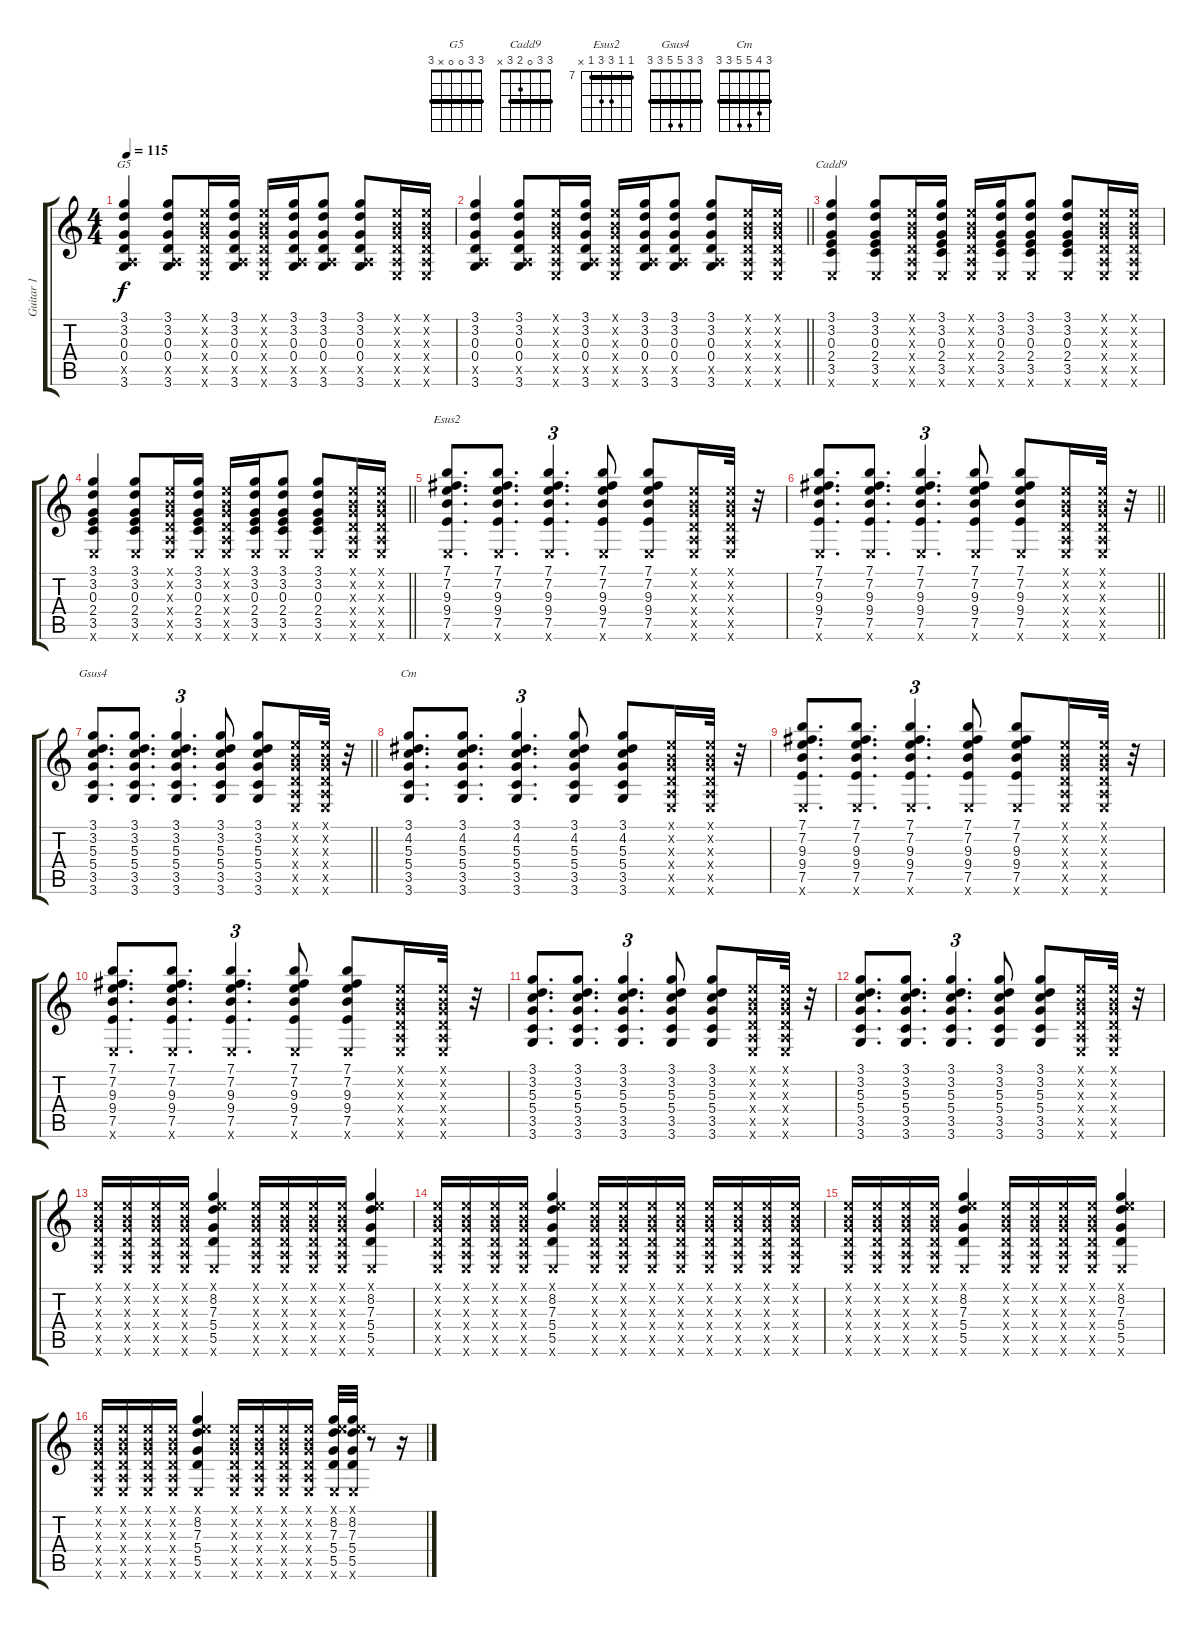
\track ("Guitar 1" "Guitar 1") {instrument acousticguitarsteel}
\staff {score tabs}
\tuning (E4 B3 G3 D3 A2 E2) {hide}
\chord ("G5" 3 3 0 0 x 3) {barre 3}
\chord ("Cadd9" 3 3 0 2 3 x) {barre 3}
\chord ("Esus2" 7 7 9 9 7 x) {firstfret 7 barre 7}
\chord ("Gsus4" 3 3 5 5 3 3) {barre 3}
\chord ("Cm" 3 4 5 5 3 3) {barre 3}
\ts (4 4)
\tempo 115
\clef g2
\ks c
(3.1 3.2 0.3 0.4 0.5{x} 3.6).4{ch "G5" dy f} (3.1 3.2 0.3 0.4 0.5{x} 3.6).8 (0.1{x} 0.2{x} 0.3{x} 0.4{x} 0.5{x} 0.6{x}).16 (3.1 3.2 0.3 0.4 0.5{x} 3.6).16 (0.1{x} 0.2{x} 0.3{x} 0.4{x} 0.5{x} 0.6{x}).16 (3.1 3.2 0.3 0.4 0.5{x} 3.6).16 (3.1 3.2 0.3 0.4 0.5{x} 3.6).8 (3.1 3.2 0.3 0.4 0.5{x} 3.6).8 (0.1{x} 0.2{x} 0.3{x} 0.4{x} 0.5{x} 0.6{x}).16 (0.1{x} 0.2{x} 0.3{x} 0.4{x} 0.5{x} 0.6{x}).16 |
\barLineRight lightlight
(3.1 3.2 0.3 0.4 0.5{x} 3.6).4 (3.1 3.2 0.3 0.4 0.5{x} 3.6).8 (0.1{x} 0.2{x} 0.3{x} 0.4{x} 0.5{x} 0.6{x}).16 (3.1 3.2 0.3 0.4 0.5{x} 3.6).16 (0.1{x} 0.2{x} 0.3{x} 0.4{x} 0.5{x} 0.6{x}).16 (3.1 3.2 0.3 0.4 0.5{x} 3.6).16 (3.1 3.2 0.3 0.4 0.5{x} 3.6).8 (3.1 3.2 0.3 0.4 0.5{x} 3.6).8 (0.1{x} 0.2{x} 0.3{x} 0.4{x} 0.5{x} 0.6{x}).16 (0.1{x} 0.2{x} 0.3{x} 0.4{x} 0.5{x} 0.6{x}).16 |
(3.1 3.2 0.3 2.4 3.5 0.6{x}).4{ch "Cadd9"} (3.1 3.2 0.3 2.4 3.5 0.6{x}).8 (0.1{x} 0.2{x} 0.3{x} 0.4{x} 0.5{x} 0.6{x}).16 (3.1 3.2 0.3 2.4 3.5 0.6{x}).16 (0.1{x} 0.2{x} 0.3{x} 0.4{x} 0.5{x} 0.6{x}).16 (3.1 3.2 0.3 2.4 3.5 0.6{x}).16 (3.1 3.2 0.3 2.4 3.5 0.6{x}).8 (3.1 3.2 0.3 2.4 3.5 0.6{x}).8 (0.1{x} 0.2{x} 0.3{x} 0.4{x} 0.5{x} 0.6{x}).16 (0.1{x} 0.2{x} 0.3{x} 0.4{x} 0.5{x} 0.6{x}).16 |
\barLineRight lightlight
(3.1 3.2 0.3 2.4 3.5 0.6{x}).4 (3.1 3.2 0.3 2.4 3.5 0.6{x}).8 (0.1{x} 0.2{x} 0.3{x} 0.4{x} 0.5{x} 0.6{x}).16 (3.1 3.2 0.3 2.4 3.5 0.6{x}).16 (0.1{x} 0.2{x} 0.3{x} 0.4{x} 0.5{x} 0.6{x}).16 (3.1 3.2 0.3 2.4 3.5 0.6{x}).16 (3.1 3.2 0.3 2.4 3.5 0.6{x}).8 (3.1 3.2 0.3 2.4 3.5 0.6{x}).8 (0.1{x} 0.2{x} 0.3{x} 0.4{x} 0.5{x} 0.6{x}).16 (0.1{x} 0.2{x} 0.3{x} 0.4{x} 0.5{x} 0.6{x}).16 |
(7.1 7.2 9.3 9.4 7.5 0.6{x}).8{d ch "Esus2"} (7.1 7.2 9.3 9.4 7.5 0.6{x}).8{d} (7.1 7.2 9.3 9.4 7.5 0.6{x}).4{d tu (3 2)} (7.1 7.2 9.3 9.4 7.5 0.6{x}).8 (7.1 7.2 9.3 9.4 7.5 0.6{x}).8 (0.1{x} 0.2{x} 0.3{x} 0.4{x} 0.5{x} 0.6{x}).16 (0.1{x} 0.2{x} 0.3{x} 0.4{x} 0.5{x} 0.6{x}).32 r.32 |
\barLineRight lightlight
(7.1 7.2 9.3 9.4 7.5 0.6{x}).8{d} (7.1 7.2 9.3 9.4 7.5 0.6{x}).8{d} (7.1 7.2 9.3 9.4 7.5 0.6{x}).4{d tu (3 2)} (7.1 7.2 9.3 9.4 7.5 0.6{x}).8 (7.1 7.2 9.3 9.4 7.5 0.6{x}).8 (0.1{x} 0.2{x} 0.3{x} 0.4{x} 0.5{x} 0.6{x}).16 (0.1{x} 0.2{x} 0.3{x} 0.4{x} 0.5{x} 0.6{x}).32 r.32 |
\barLineRight lightlight
(3.1 3.2 5.3 5.4 3.5 3.6).8{d ch "Gsus4"} (3.1 3.2 5.3 5.4 3.5 3.6).8{d} (3.1 3.2 5.3 5.4 3.5 3.6).4{d tu (3 2)} (3.1 3.2 5.3 5.4 3.5 3.6).8 (3.1 3.2 5.3 5.4 3.5 3.6).8 (0.1{x} 0.2{x} 0.3{x} 0.4{x} 0.5{x} 0.6{x}).16 (0.1{x} 0.2{x} 0.3{x} 0.4{x} 0.5{x} 0.6{x}).32 r.32 |
(3.1 4.2 5.3 5.4 3.5 3.6).8{d ch "Cm"} (3.1 4.2 5.3 5.4 3.5 3.6).8{d} (3.1 4.2 5.3 5.4 3.5 3.6).4{d tu (3 2)} (3.1 4.2 5.3 5.4 3.5 3.6).8 (3.1 4.2 5.3 5.4 3.5 3.6).8 (0.1{x} 0.2{x} 0.3{x} 0.4{x} 0.5{x} 0.6{x}).16 (0.1{x} 0.2{x} 0.3{x} 0.4{x} 0.5{x} 0.6{x}).32 r.32 |
(7.1 7.2 9.3 9.4 7.5 0.6{x}).8{d} (7.1 7.2 9.3 9.4 7.5 0.6{x}).8{d} (7.1 7.2 9.3 9.4 7.5 0.6{x}).4{d tu (3 2)} (7.1 7.2 9.3 9.4 7.5 0.6{x}).8 (7.1 7.2 9.3 9.4 7.5 0.6{x}).8 (0.1{x} 0.2{x} 0.3{x} 0.4{x} 0.5{x} 0.6{x}).16 (0.1{x} 0.2{x} 0.3{x} 0.4{x} 0.5{x} 0.6{x}).32 r.32 |
(7.1 7.2 9.3 9.4 7.5 0.6{x}).8{d} (7.1 7.2 9.3 9.4 7.5 0.6{x}).8{d} (7.1 7.2 9.3 9.4 7.5 0.6{x}).4{d tu (3 2)} (7.1 7.2 9.3 9.4 7.5 0.6{x}).8 (7.1 7.2 9.3 9.4 7.5 0.6{x}).8 (0.1{x} 0.2{x} 0.3{x} 0.4{x} 0.5{x} 0.6{x}).16 (0.1{x} 0.2{x} 0.3{x} 0.4{x} 0.5{x} 0.6{x}).32 r.32 |
(3.1 3.2 5.3 5.4 3.5 3.6).8{d} (3.1 3.2 5.3 5.4 3.5 3.6).8{d} (3.1 3.2 5.3 5.4 3.5 3.6).4{d tu (3 2)} (3.1 3.2 5.3 5.4 3.5 3.6).8 (3.1 3.2 5.3 5.4 3.5 3.6).8 (0.1{x} 0.2{x} 0.3{x} 0.4{x} 0.5{x} 0.6{x}).16 (0.1{x} 0.2{x} 0.3{x} 0.4{x} 0.5{x} 0.6{x}).32 r.32 |
(3.1 3.2 5.3 5.4 3.5 3.6).8{d} (3.1 3.2 5.3 5.4 3.5 3.6).8{d} (3.1 3.2 5.3 5.4 3.5 3.6).4{d tu (3 2)} (3.1 3.2 5.3 5.4 3.5 3.6).8 (3.1 3.2 5.3 5.4 3.5 3.6).8 (0.1{x} 0.2{x} 0.3{x} 0.4{x} 0.5{x} 0.6{x}).16 (0.1{x} 0.2{x} 0.3{x} 0.4{x} 0.5{x} 0.6{x}).32 r.32 |
(0.1{x} 0.2{x} 0.3{x} 0.4{x} 0.5{x} 0.6{x}).16 (0.1{x} 0.2{x} 0.3{x} 0.4{x} 0.5{x} 0.6{x}).16 (0.1{x} 0.2{x} 0.3{x} 0.4{x} 0.5{x} 0.6{x}).16 (0.1{x} 0.2{x} 0.3{x} 0.4{x} 0.5{x} 0.6{x}).16 (0.1{x} 8.2 7.3 5.4 5.5 0.6{x}).4 (0.1{x} 0.2{x} 0.3{x} 0.4{x} 0.5{x} 0.6{x}).16 (0.1{x} 0.2{x} 0.3{x} 0.4{x} 0.5{x} 0.6{x}).16 (0.1{x} 0.2{x} 0.3{x} 0.4{x} 0.5{x} 0.6{x}).16 (0.1{x} 0.2{x} 0.3{x} 0.4{x} 0.5{x} 0.6{x}).16 (0.1{x} 8.2 7.3 5.4 5.5 0.6{x}).4 |
(0.1{x} 0.2{x} 0.3{x} 0.4{x} 0.5{x} 0.6{x}).16 (0.1{x} 0.2{x} 0.3{x} 0.4{x} 0.5{x} 0.6{x}).16 (0.1{x} 0.2{x} 0.3{x} 0.4{x} 0.5{x} 0.6{x}).16 (0.1{x} 0.2{x} 0.3{x} 0.4{x} 0.5{x} 0.6{x}).16 (0.1{x} 8.2 7.3 5.4 5.5 0.6{x}).4 (0.1{x} 0.2{x} 0.3{x} 0.4{x} 0.5{x} 0.6{x}).16 (0.1{x} 0.2{x} 0.3{x} 0.4{x} 0.5{x} 0.6{x}).16 (0.1{x} 0.2{x} 0.3{x} 0.4{x} 0.5{x} 0.6{x}).16 (0.1{x} 0.2{x} 0.3{x} 0.4{x} 0.5{x} 0.6{x}).16 (0.1{x} 0.2{x} 0.3{x} 0.4{x} 0.5{x} 0.6{x}).16 (0.1{x} 0.2{x} 0.3{x} 0.4{x} 0.5{x} 0.6{x}).16 (0.1{x} 0.2{x} 0.3{x} 0.4{x} 0.5{x} 0.6{x}).16 (0.1{x} 0.2{x} 0.3{x} 0.4{x} 0.5{x} 0.6{x}).16 |
(0.1{x} 0.2{x} 0.3{x} 0.4{x} 0.5{x} 0.6{x}).16 (0.1{x} 0.2{x} 0.3{x} 0.4{x} 0.5{x} 0.6{x}).16 (0.1{x} 0.2{x} 0.3{x} 0.4{x} 0.5{x} 0.6{x}).16 (0.1{x} 0.2{x} 0.3{x} 0.4{x} 0.5{x} 0.6{x}).16 (0.1{x} 8.2 7.3 5.4 5.5 0.6{x}).4 (0.1{x} 0.2{x} 0.3{x} 0.4{x} 0.5{x} 0.6{x}).16 (0.1{x} 0.2{x} 0.3{x} 0.4{x} 0.5{x} 0.6{x}).16 (0.1{x} 0.2{x} 0.3{x} 0.4{x} 0.5{x} 0.6{x}).16 (0.1{x} 0.2{x} 0.3{x} 0.4{x} 0.5{x} 0.6{x}).16 (0.1{x} 8.2 7.3 5.4 5.5 0.6{x}).4 |
(0.1{x} 0.2{x} 0.3{x} 0.4{x} 0.5{x} 0.6{x}).16 (0.1{x} 0.2{x} 0.3{x} 0.4{x} 0.5{x} 0.6{x}).16 (0.1{x} 0.2{x} 0.3{x} 0.4{x} 0.5{x} 0.6{x}).16 (0.1{x} 0.2{x} 0.3{x} 0.4{x} 0.5{x} 0.6{x}).16 (0.1{x} 8.2 7.3 5.4 5.5 0.6{x}).4 (0.1{x} 0.2{x} 0.3{x} 0.4{x} 0.5{x} 0.6{x}).16 (0.1{x} 0.2{x} 0.3{x} 0.4{x} 0.5{x} 0.6{x}).16 (0.1{x} 0.2{x} 0.3{x} 0.4{x} 0.5{x} 0.6{x}).16 (0.1{x} 0.2{x} 0.3{x} 0.4{x} 0.5{x} 0.6{x}).16 (0.1{x} 8.2 7.3 5.4 5.5 0.6{x}).32 (0.1{x} 8.2 7.3 5.4 5.5 0.6{x}).32 r.8 r.16
